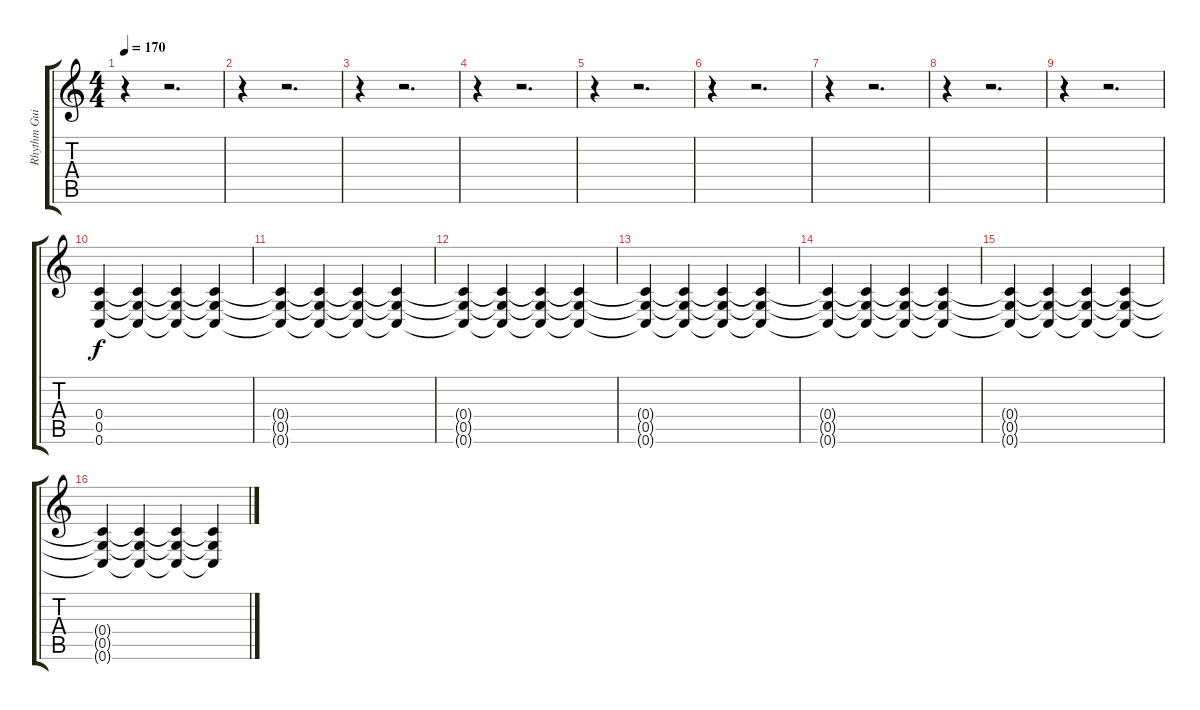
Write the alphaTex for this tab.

\track ("Rhythm Guitar" "Rhythm Gui") {instrument distortionguitar}
\staff {score tabs}
\tuning (D4 A3 F3 C3 G2 C2) {hide}
\ts (4 4)
\tempo 170
\clef g2
\ks c
r.4{dy f} r.2{d} |
r.4 r.2{d} |
r.4 r.2{d} |
r.4 r.2{d} |
r.4 r.2{d} |
r.4 r.2{d} |
r.4 r.2{d} |
r.4 r.2{d} |
r.4 r.2{d} |
(0.4 0.5 0.6).4 (0.4{t} 0.5{t} 0.6{t}).4 (0.4{t} 0.5{t} 0.6{t}).4 (0.4{t} 0.5{t} 0.6{t}).4 |
(0.4{t} 0.5{t} 0.6{t}).4 (0.4{t} 0.5{t} 0.6{t}).4 (0.4{t} 0.5{t} 0.6{t}).4 (0.4{t} 0.5{t} 0.6{t}).4 |
(0.4{t} 0.5{t} 0.6{t}).4 (0.4{t} 0.5{t} 0.6{t}).4 (0.4{t} 0.5{t} 0.6{t}).4 (0.4{t} 0.5{t} 0.6{t}).4 |
(0.4{t} 0.5{t} 0.6{t}).4 (0.4{t} 0.5{t} 0.6{t}).4 (0.4{t} 0.5{t} 0.6{t}).4 (0.4{t} 0.5{t} 0.6{t}).4 |
(0.4{t} 0.5{t} 0.6{t}).4 (0.4{t} 0.5{t} 0.6{t}).4 (0.4{t} 0.5{t} 0.6{t}).4 (0.4{t} 0.5{t} 0.6{t}).4 |
(0.4{t} 0.5{t} 0.6{t}).4 (0.4{t} 0.5{t} 0.6{t}).4 (0.4{t} 0.5{t} 0.6{t}).4 (0.4{t} 0.5{t} 0.6{t}).4 |
(0.4{t} 0.5{t} 0.6{t}).4 (0.4{t} 0.5{t} 0.6{t}).4 (0.4{t} 0.5{t} 0.6{t}).4 (0.4{t} 0.5{t} 0.6{t}).4
